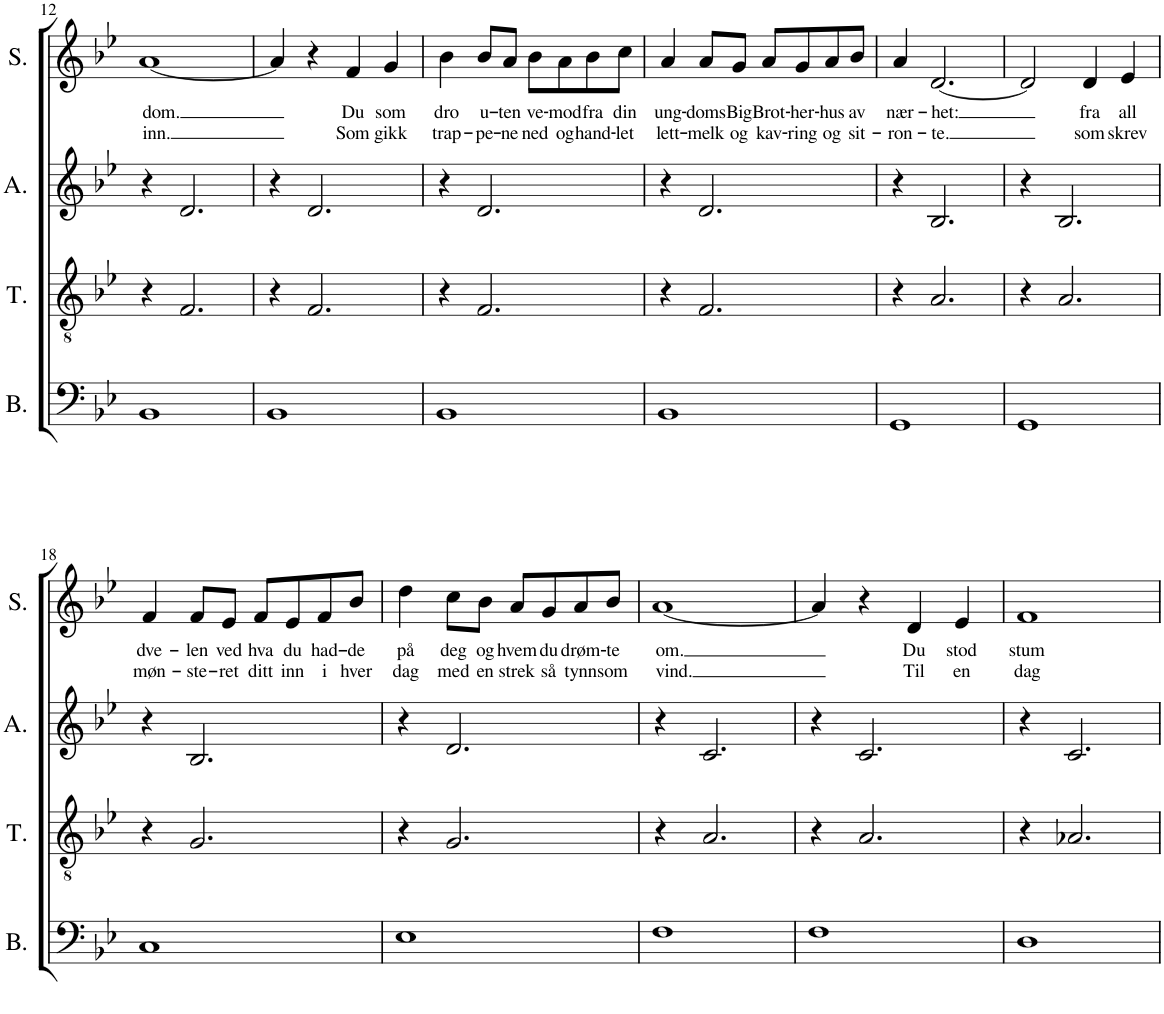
**kern	**kern	**kern	**kern	**text	**text
*part4	*part3	*part2	*part1	*part1	*part1
*staff4	*staff3	*staff2	*staff1	*staff1	*staff1
*I"Bass	*I"Tenor	*I"Alt	*I"Sopran	*	*
*I'B.	*I'T.	*I'A.	*I'S.	*	*
!!LO:PB:g=z
*clefF4	*clefGv2	*clefG2	*clefG2	*	*
*k[b-e-]	*k[b-e-]	*k[b-e-]	*k[b-e-]	*	*
*M4/4	*M4/4	*M4/4	*M4/4	*	*
=12	=12	=12	=12	=12	=12
!	!	!	!	!LO:LY:b	!LO:LY:b
1BB-	4r	4r	[1a	dom.	inn.
.	2.F/	2.d/	.	.	.
=13	=13	=13	=13	=13	=13
1BB-	4r	4r	4a/]	.	.
.	2.F/	2.d/	4r	.	.
!	!	!	!	!LO:LY:b	!LO:LY:b
.	.	.	4f/	Du	Som
!	!	!	!	!LO:LY:b	!LO:LY:b
.	.	.	4g/	som	gikk
=14	=14	=14	=14	=14	=14
!	!	!	!	!LO:LY:b	!LO:LY:b
1BB-	4r	4r	4b-\	dro	trap-
!	!	!	!	!LO:LY:b	!LO:LY:b
.	2.F/	2.d/	8b-/L	u-	-pe-
!	!	!	!	!LO:LY:b	!LO:LY:b
.	.	.	8a/J	-ten	-ne
!	!	!	!	!LO:LY:b	!LO:LY:b
.	.	.	8b-\L	ve-	ned
!	!	!	!	!LO:LY:b	!LO:LY:b
.	.	.	8a\	-mod	og
!	!	!	!	!LO:LY:b	!LO:LY:b
.	.	.	8b-\	fra	hand-
!	!	!	!	!LO:LY:b	!LO:LY:b
.	.	.	8cc\J	din	-let
=15	=15	=15	=15	=15	=15
!	!	!	!	!LO:LY:b	!LO:LY:b
1BB-	4r	4r	4a/	ung-	lett-
!	!	!	!	!LO:LY:b	!LO:LY:b
.	2.F/	2.d/	8a/L	-doms	-melk
!	!	!	!	!LO:LY:b	!LO:LY:b
.	.	.	8g/J	Big	og
!	!	!	!	!LO:LY:b	!LO:LY:b
.	.	.	8a/L	Brot-	kav-
!	!	!	!	!LO:LY:b	!LO:LY:b
.	.	.	8g/	-her-	-ring
!	!	!	!	!LO:LY:b	!LO:LY:b
.	.	.	8a/	-hus	og
!	!	!	!	!LO:LY:b	!LO:LY:b
.	.	.	8b-/J	av	sit-
=16	=16	=16	=16	=16	=16
!	!	!	!	!LO:LY:b	!LO:LY:b
1GG	4r	4r	4a/	nær-	-ron-
!	!	!	!	!LO:LY:b	!LO:LY:b
.	2.A/	2.B-/	[2.d/	-het:	-te.
=17	=17	=17	=17	=17	=17
1GG	4r	4r	2d/]	.	.
.	2.A/	2.B-/	.	.	.
!	!	!	!	!LO:LY:b	!LO:LY:b
.	.	.	4d/	fra	som
!	!	!	!	!LO:LY:b	!LO:LY:b
.	.	.	4e-/	all	skrev
!!LO:LB:g=z
=18	=18	=18	=18	=18	=18
!	!	!	!	!LO:LY:b	!LO:LY:b
1C	4r	4r	4f/	dve-	møn-
!	!	!	!	!LO:LY:b	!LO:LY:b
.	2.G/	2.B-/	8f/L	-len	-ste-
!	!	!	!	!LO:LY:b	!LO:LY:b
.	.	.	8e-/J	ved	-ret
!	!	!	!	!LO:LY:b	!LO:LY:b
.	.	.	8f/L	hva	ditt
!	!	!	!	!LO:LY:b	!LO:LY:b
.	.	.	8e-/	du	inn
!	!	!	!	!LO:LY:b	!LO:LY:b
.	.	.	8f/	had-	i
!	!	!	!	!LO:LY:b	!LO:LY:b
.	.	.	8b-/J	-de	hver
=19	=19	=19	=19	=19	=19
!	!	!	!	!LO:LY:b	!LO:LY:b
1E-	4r	4r	4dd\	på	dag
!	!	!	!	!LO:LY:b	!LO:LY:b
.	2.G/	2.d/	8cc\L	deg	med
!	!	!	!	!LO:LY:b	!LO:LY:b
.	.	.	8b-\J	og	en
!	!	!	!	!LO:LY:b	!LO:LY:b
.	.	.	8a/L	hvem	strek
!	!	!	!	!LO:LY:b	!LO:LY:b
.	.	.	8g/	du	så
!	!	!	!	!LO:LY:b	!LO:LY:b
.	.	.	8a/	drøm-	tynn
!	!	!	!	!LO:LY:b	!LO:LY:b
.	.	.	8b-/J	te	som
=20	=20	=20	=20	=20	=20
!	!	!	!	!LO:LY:b	!LO:LY:b
1F	4r	4r	[1a	om.	vind.
.	2.A/	2.c/	.	.	.
=21	=21	=21	=21	=21	=21
1F	4r	4r	4a/]	.	.
.	2.A/	2.c/	4r	.	.
!	!	!	!	!LO:LY:b	!LO:LY:b
.	.	.	4d/	Du	Til
!	!	!	!	!LO:LY:b	!LO:LY:b
.	.	.	4e-/	stod	en
=22	=22	=22	=22	=22	=22
!	!	!	!	!LO:LY:b	!LO:LY:b
1D	4r	4r	1f	stum	dag
.	2.A-X/	2.c/	.	.	.
=	=	=	=	=	=
*-	*-	*-	*-	*-	*-
